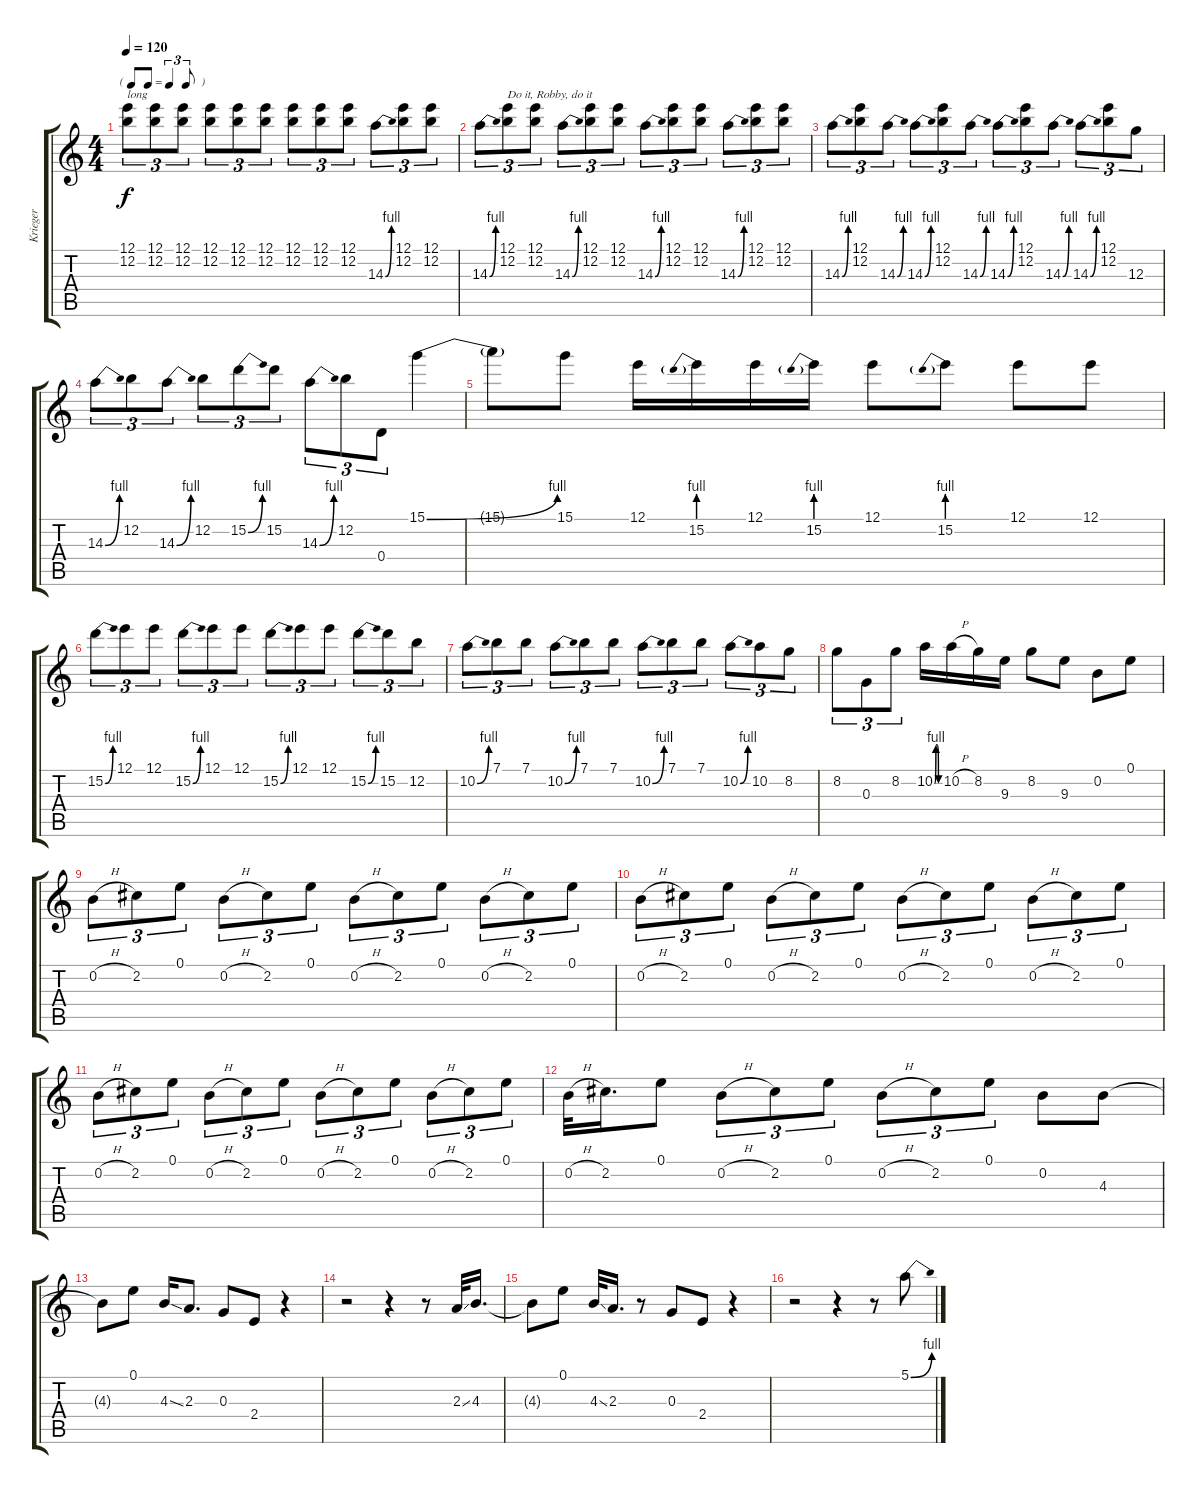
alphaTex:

\track ("Krieger" "Krieger") {instrument overdrivenguitar}
\staff {score tabs}
\tuning (E4 B3 G3 D3 A2 E2) {hide}
\ts (4 4)
\tf triplet8th
\tempo 120
\clef g2
\ks c
(12.1 12.2).8{tu (3 2) txt "long" dy f} (12.1 12.2).8{tu (3 2)} (12.1 12.2).8{tu (3 2)} (12.1 12.2).8{tu (3 2)} (12.1 12.2).8{tu (3 2)} (12.1 12.2).8{tu (3 2)} (12.1 12.2).8{tu (3 2)} (12.1 12.2).8{tu (3 2)} (12.1 12.2).8{tu (3 2)} 14.3{be (bend 0 0 60 4)}.8{tu (3 2)} (12.1 12.2).8{tu (3 2)} (12.1 12.2).8{tu (3 2)} |
14.3{be (bend 0 0 60 4)}.8{tu (3 2)} (12.1 12.2).8{tu (3 2) txt "Do it, Robby, do it"} (12.1 12.2).8{tu (3 2)} 14.3{be (bend 0 0 60 4)}.8{tu (3 2)} (12.1 12.2).8{tu (3 2)} (12.1 12.2).8{tu (3 2)} 14.3{be (bend 0 0 60 4)}.8{tu (3 2)} (12.1 12.2).8{tu (3 2)} (12.1 12.2).8{tu (3 2)} 14.3{be (bend 0 0 60 4)}.8{tu (3 2)} (12.1 12.2).8{tu (3 2)} (12.1 12.2).8{tu (3 2)} |
14.3{be (bend 0 0 60 4)}.8{tu (3 2)} (12.1 12.2).8{tu (3 2)} 14.3{be (bend 0 0 60 4)}.8{tu (3 2)} 14.3{be (bend 0 0 60 4)}.8{tu (3 2)} (12.1 12.2).8{tu (3 2)} 14.3{be (bend 0 0 60 4)}.8{tu (3 2)} 14.3{be (bend 0 0 60 4)}.8{tu (3 2)} (12.1 12.2).8{tu (3 2)} 14.3{be (bend 0 0 60 4)}.8{tu (3 2)} 14.3{be (bend 0 0 60 4)}.8{tu (3 2)} (12.1 12.2).8{tu (3 2)} 12.3.8{tu (3 2)} |
14.3{be (bend 0 0 60 4)}.8{tu (3 2)} 12.2.8{tu (3 2)} 14.3{be (bend 0 0 60 4)}.8{tu (3 2)} 12.2.8{tu (3 2)} 15.2{be (bend 0 0 60 4)}.8{tu (3 2)} 15.2.8{tu (3 2)} 14.3{be (bend 0 0 60 4)}.8{tu (3 2)} 12.2.8{tu (3 2)} 0.4.8{tu (3 2)} 15.1{be (bend 0 0 60 4)}.4 |
15.1{t}.8 15.1.8 12.1.16 15.2{be (prebend 0 4 60 4)}.16 12.1.16 15.2{be (prebend 0 4 60 4)}.16 12.1.8 15.2{be (prebend 0 4 60 4)}.8 12.1.8 12.1.8 |
15.2{be (bend 0 0 60 4)}.8{tu (3 2)} 12.1.8{tu (3 2)} 12.1.8{tu (3 2)} 15.2{be (bend 0 0 60 4)}.8{tu (3 2)} 12.1.8{tu (3 2)} 12.1.8{tu (3 2)} 15.2{be (bend 0 0 60 4)}.8{tu (3 2)} 12.1.8{tu (3 2)} 12.1.8{tu (3 2)} 15.2{be (bend 0 0 60 4)}.8{tu (3 2)} 15.2.8{tu (3 2)} 12.2.8{tu (3 2)} |
10.2{be (bend 0 0 60 4)}.8{tu (3 2)} 7.1.8{tu (3 2)} 7.1.8{tu (3 2)} 10.2{be (bend 0 0 60 4)}.8{tu (3 2)} 7.1.8{tu (3 2)} 7.1.8{tu (3 2)} 10.2{be (bend 0 0 60 4)}.8{tu (3 2)} 7.1.8{tu (3 2)} 7.1.8{tu (3 2)} 10.2{be (bend 0 0 60 4)}.8{tu (3 2)} 10.2.8{tu (3 2)} 8.2.8{tu (3 2)} |
8.2.8{tu (3 2)} 0.3.8{tu (3 2)} 8.2.8{tu (3 2)} 10.2{be (custom 0 0 15 4 30 4 45 0 60 0)}.16 10.2{h}.16 8.2.16 9.3.16 8.2.8 9.3.8 0.2.8 0.1.8 |
0.2{h}.8{tu (3 2)} 2.2.8{tu (3 2)} 0.1.8{tu (3 2)} 0.2{h}.8{tu (3 2)} 2.2.8{tu (3 2)} 0.1.8{tu (3 2)} 0.2{h}.8{tu (3 2)} 2.2.8{tu (3 2)} 0.1.8{tu (3 2)} 0.2{h}.8{tu (3 2)} 2.2.8{tu (3 2)} 0.1.8{tu (3 2)} |
0.2{h}.8{tu (3 2)} 2.2.8{tu (3 2)} 0.1.8{tu (3 2)} 0.2{h}.8{tu (3 2)} 2.2.8{tu (3 2)} 0.1.8{tu (3 2)} 0.2{h}.8{tu (3 2)} 2.2.8{tu (3 2)} 0.1.8{tu (3 2)} 0.2{h}.8{tu (3 2)} 2.2.8{tu (3 2)} 0.1.8{tu (3 2)} |
0.2{h}.8{tu (3 2)} 2.2.8{tu (3 2)} 0.1.8{tu (3 2)} 0.2{h}.8{tu (3 2)} 2.2.8{tu (3 2)} 0.1.8{tu (3 2)} 0.2{h}.8{tu (3 2)} 2.2.8{tu (3 2)} 0.1.8{tu (3 2)} 0.2{h}.8{tu (3 2)} 2.2.8{tu (3 2)} 0.1.8{tu (3 2)} |
0.2{h}.32 2.2.16{d} 0.1.8 0.2{h}.8{tu (3 2)} 2.2.8{tu (3 2)} 0.1.8{tu (3 2)} 0.2{h}.8{tu (3 2)} 2.2.8{tu (3 2)} 0.1.8{tu (3 2)} 0.2.8 4.3.8 |
4.3{t}.8 0.1.8 4.3{ss}.16 2.3.8{d} 0.3.8 2.4.8 r.4 |
r.2 r.4 r.8 2.3{ss}.32 4.3.16{d} |
4.3{t}.8 0.1.8 4.3{ss}.32 2.3.16{d} r.8 0.3.8 2.4.8 r.4 |
r.2 r.4 r.8 5.1{be (bend 0 0 60 4)}.8
